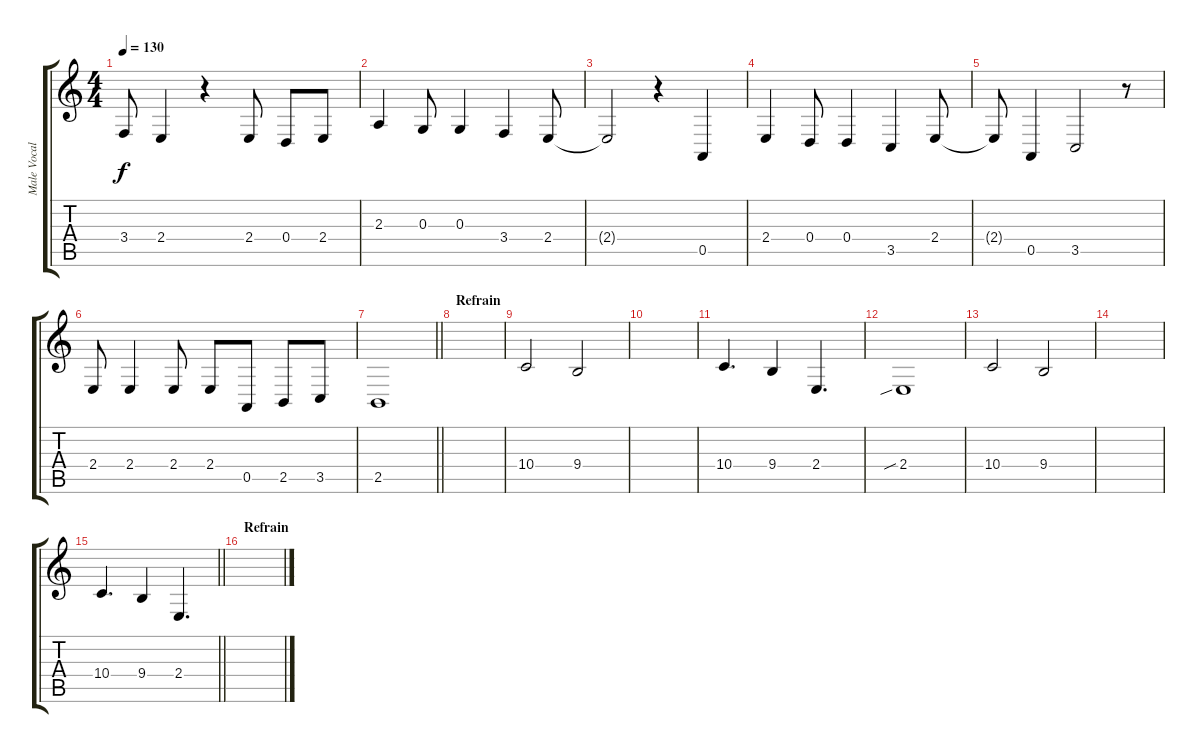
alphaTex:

\track ("Male Vocals" "Male Vocal") {instrument oboe}
\staff {score tabs}
\tuning (E4 B3 G3 D3 A2 E2) {hide}
\ts (4 4)
\tempo 130
\clef g2
\ks c
3.4{t}.8{dy f} 2.4.4 r.4 2.4.8 0.4.8 2.4.8 |
2.3.4 0.3.8 0.3.4 3.4.4 2.4.8 |
2.4{t}.2 r.4 0.5.4 |
2.4.4 0.4.8 0.4.4 3.5.4 2.4.8 |
2.4{t}.8 0.5.4 3.5.2 r.8 |
2.4.8 2.4.4 2.4.8 2.4.8 0.5.8 2.5.8 3.5.8 |
\barLineRight lightlight
2.5.1 |
\section ("" "Refrain")
|
10.4.2 9.4.2 |
|
10.4.4{d} 9.4.4 2.4.4{d} |
2.4{sib}.1 |
10.4.2 9.4.2 |
|
\barLineRight lightlight
10.4.4{d} 9.4.4 2.4.4{d} |
\section ("" "Refrain")
